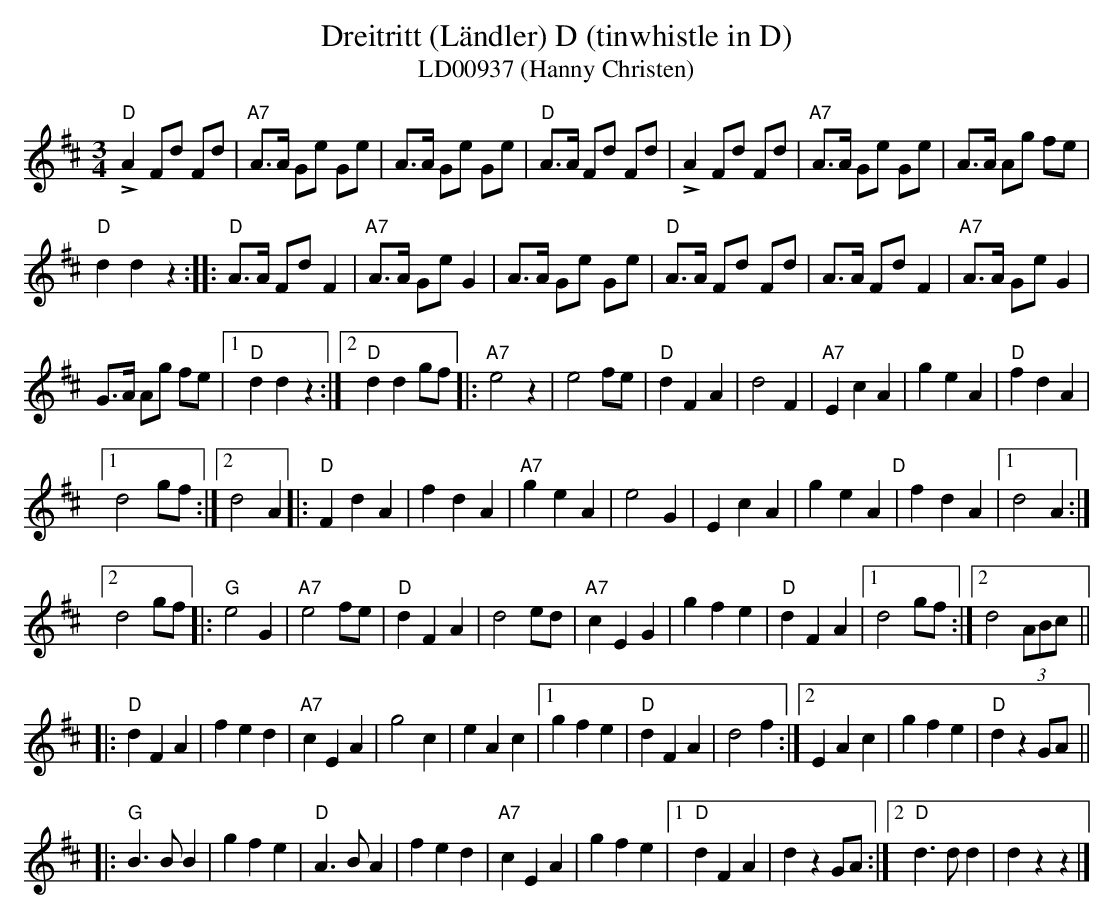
X:1
T: Dreitritt (L\"andler) D (tinwhistle in D)
T:LD00937 (Hanny Christen)
M:3/4
L:1/8
K:D %%MIDI gchordon
!>!"D"A2 Fd Fd | "A7"A>A Ge Ge | A>A Ge Ge | "D"A>A Fd Fd |  !>!A2Fd Fd | "A7"A>A Ge Ge | A>A Ag fe |
"D"d2d2z2 :: "D"A>A FdF2 | "A7"A>A GeG2 |  A>A Ge Ge | "D"A>A Fd Fd | A>A Fd F2 | "A7"A>A GeG2 |
G>A Ag fe |1 "D"d2d2z2 :|2 "D"d2d2gf |: "A7"e4z2 | e4fe | "D"d2F2A2 | d4F2 | "A7"E2c2A2 | g2e2A2 | "D"f2d2A2 |1
d4gf :|2 d4A2 |: [L:1/4] "D"FdA | fdA | "A7"geA | e2G | EcA | geA"D" | fdA |1 d2A :|2
 d2g/f/ |: "G"e2G | "A7"e2f/e/| "D"dFA | d2e/d/ | "A7"cEG | gfe | "D"dFA |1 d2g/f/ :|2 d2 (3A/B/c/  ||
|: "D"dFA | fed | "A7"cEA | g2c | eAc |1 gfe | "D"dFA |  d2f :|2 EAc | gfe | "D"dzG/A/  ||
|:  "G"B>BB | gfe | "D"A>BA | fed | "A7"cEA | gfe |1 "D"dFA | dzG/A/ :|2 "D"d>dd | dzz |]
